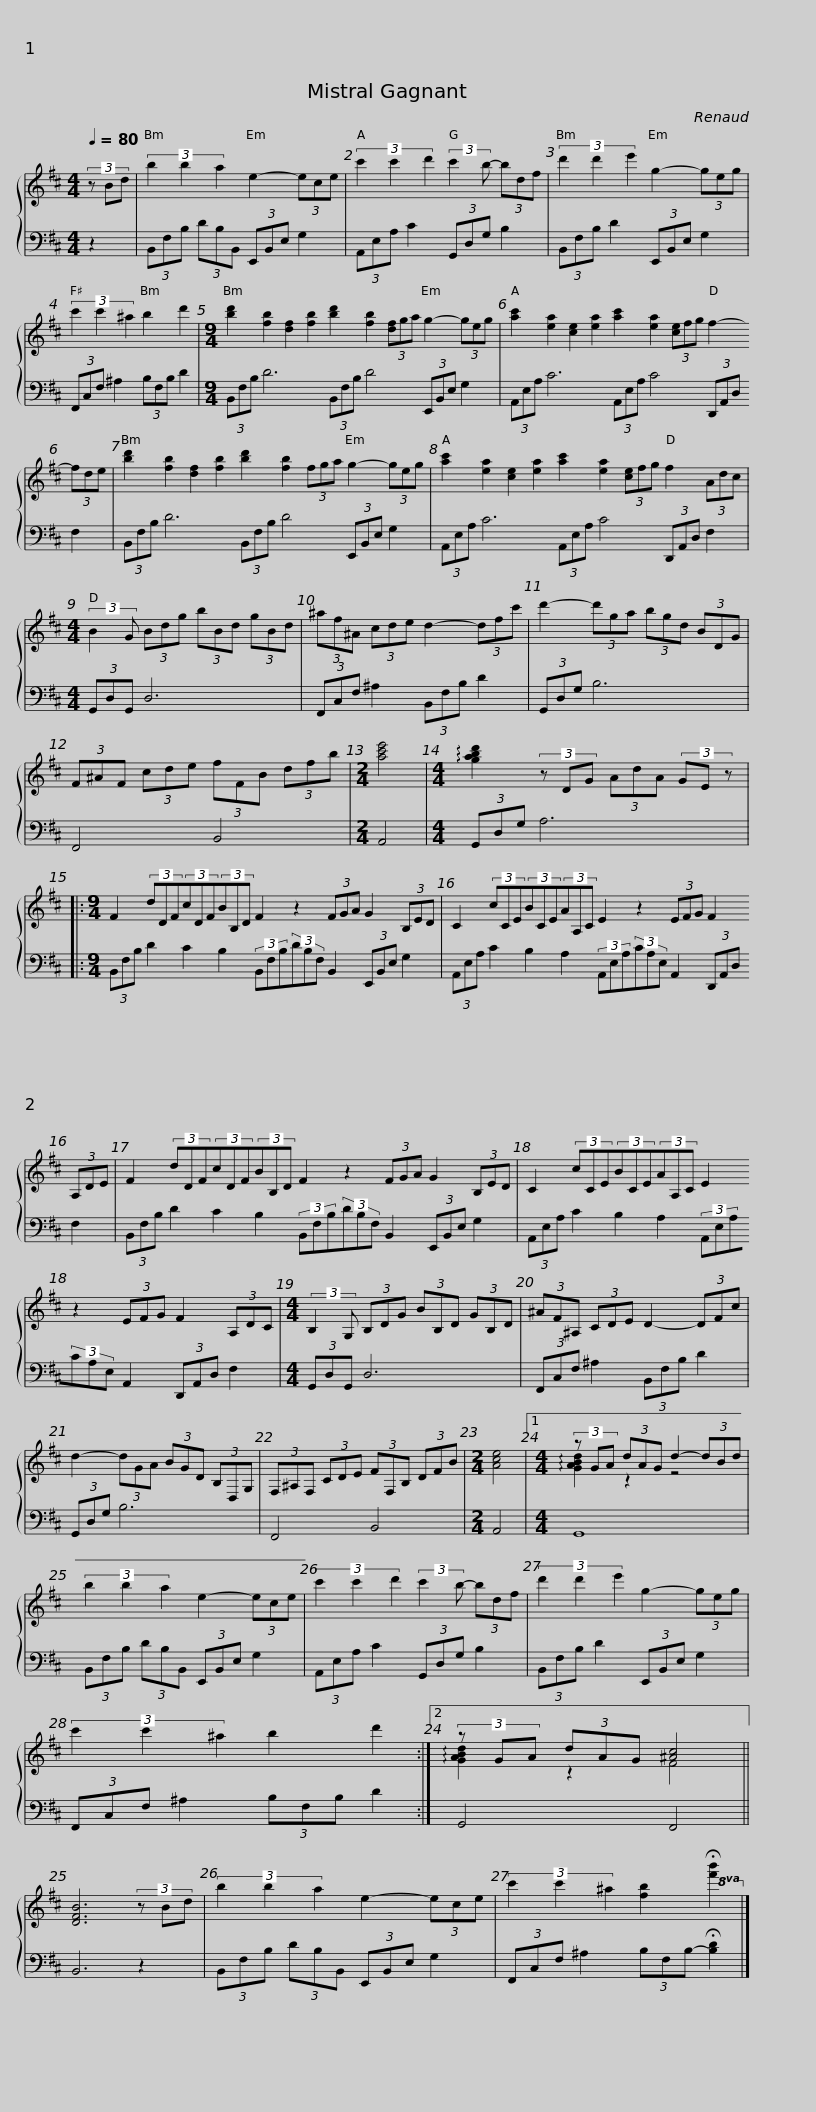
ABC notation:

X:1
%%score { ( 1 3 ) | 2 }
L:1/8
Q:1/4=80
M:4/4
I:linebreak $
K:D
V:1 treble
V:3 treble
V:2 bass
V:1
 (3z Bd | (3b2 b2 a2 e2- (3ece | (3c'2 c'2 d'2 (3:2:2c'2 b- (3bdf | (3d'2 d'2 e'2 g2- (3geg |$ (3c'2 c'2 ^a2 b2 d'2 | %5
[M:9/4] [bd']2 [fb]2 [df]2 [fb]2 [bd']2 [fb]2 (3[df]ga g2- (3geg |$ [ac']2 [ea]2 [ce]2 [ea]2 [ac']2 [ea]2 (3[ce]fg f2- (3fde | [bd']2 [fb]2 [df]2 [fb]2 [bd']2 [fb]2 (3fga g2- (3geg |$ [ac']2 [ea]2 [ce]2 [ea]2 [ac']2 [ea]2 (3[ce]fg f2 (3Adc |[M:4/4] (3:2:2B2 G (3Bdg (3bBd (3gBd | %10
 (3^af^A (3cde d2- (3dfc' |$ d'2- (3d'ga (3bgd (3BDG | (3F^AF (3cde (3fFB (3dfb |[M:2/4] [ac'e']4 |[M:4/4] !arpeggio![gabd']2 (3z DG (3AdA (3GE z |:$ %15
[M:9/4] F2 (3dDF(3cDF(3BB,D F2 z2 (3FGA G2 (3B,ED |$ C2 (3cCE(3BCE(3AA,C E2 z2 (3EFG F2 (3A,DE |$ F2 (3dDF(3cDF(3BB,D F2 z2 (3FGA G2 (3B,ED |$ C2 (3cCE(3BCE(3AA,C E2 z2 (3EFG F2 (3A,DC |[M:4/4] (3:2:2B,2 G, (3B,DG (3BB,D (3GB,D |$ %20
 (3^AF^A, (3CDE D2- (3DFc | d2- (3dGA (3BGD (3B,D,G, | (3F,^A,F, (3CDE (3FF,B, (3DFB |[M:2/4] [Ace]4 |1$[M:4/4] (3z GA (3dAG d2- (3dBd | %25
 (3b2 b2 a2 e2- (3ece | (3c'2 c'2 d'2 (3:2:2c'2 b- (3bdf | (3d'2 d'2 e'2 g2- (3geg |$ (3c'2 c'2 ^a2 b2 d'2 :|2 (3z GA (3dAG [^Ac]4 || %30
 [DFB]6 (3z Bd | (3b2 b2 a2 e2- (3ece | (3c'2 c'2 ^a2 [fb]2!8va(! !fermata![f'b']2!8va)! |] %33
V:2
 z2 | (3B,,F,B, (3DB,B,, (3E,,B,,E, G,2 | (3A,,E,A, C2 (3G,,D,G, B,2 | (3B,,F,B, D2 (3E,,B,,E, G,2 |$ (3F,,C,F, ^A,2 (3B,F,B, D2 | %5
[M:9/4] (3B,,F,B, D6 (3B,,F,B, D4 (3E,,B,,E, G,2 |$ (3A,,E,A, C6 (3A,,E,A, C4 (3D,,A,,D, F,2 | (3B,,F,B, D6 (3B,,F,B, D4 (3E,,B,,E, G,2 |$ (3A,,E,A, C6 (3A,,E,A, C4 (3D,,A,,D, F,2 |[M:4/4] (3G,,D,G,, D,6 | %10
 (3F,,C,F, ^A,2 (3B,,F,B, D2 |$ (3G,,D,G, B,6 | F,,4 B,,4 |[M:2/4] A,,4 |[M:4/4] (3G,,D,G, A,6 |:$ %15
[M:9/4] (3B,,F,B, D2 C2 B,2 (3B,,F,B,(3DB,F, B,,2 (3E,,B,,E, G,2 |$ (3A,,E,A, C2 B,2 A,2 (3A,,E,A,(3CA,E, A,,2 (3D,,A,,D, F,2 |$ (3B,,F,B, D2 C2 B,2 (3B,,F,B,(3DB,F, B,,2 (3E,,B,,E, G,2 |$ (3A,,E,A, C2 B,2 A,2 (3A,,E,A,(3CA,E, A,,2 (3D,,A,,D, F,2 |[M:4/4] (3G,,D,G,, D,6 |$ %20
 (3F,,C,F, ^A,2 (3B,,F,B, D2 | (3G,,D,G, B,6 | F,,4 B,,4 |[M:2/4] A,,4 |1$[M:4/4] G,,8 | %25
 (3B,,F,B, (3DB,B,, (3E,,B,,E, G,2 | (3A,,E,A, C2 (3G,,D,G, B,2 | (3B,,F,B, D2 (3E,,B,,E, G,2 |$ (3F,,C,F, ^A,2 (3B,F,B, D2 :|2 G,,4 F,,4 || %30
 B,,6 z2 | (3B,,F,B, (3DB,B,, (3E,,B,,E, G,2 | (3F,,C,F, ^A,2 (3B,F,B,- !fermata![B,D]2 |] %33
V:3
 x2 | x8 | x8 | x8 |$ x8 | %5
[M:9/4] x18 |$ x18 | x18 |$ x18 |[M:4/4] x8 | %10
 x8 |$ x8 | x8 |[M:2/4] x4 |[M:4/4] x8 |:$ %15
[M:9/4] x18 |$ x18 |$ x18 |$ x18 |[M:4/4] x8 |$ %20
 x8 | x8 | x8 |[M:2/4] x4 |1$[M:4/4] !arpeggio![GABd]2 z2 z4 | %25
 x8 | x8 | x8 |$ x8 :|2 !arpeggio![GABd]2 z2 F4 || %30
 x8 | x8 | x6!8va(! x2!8va)! |] %33
